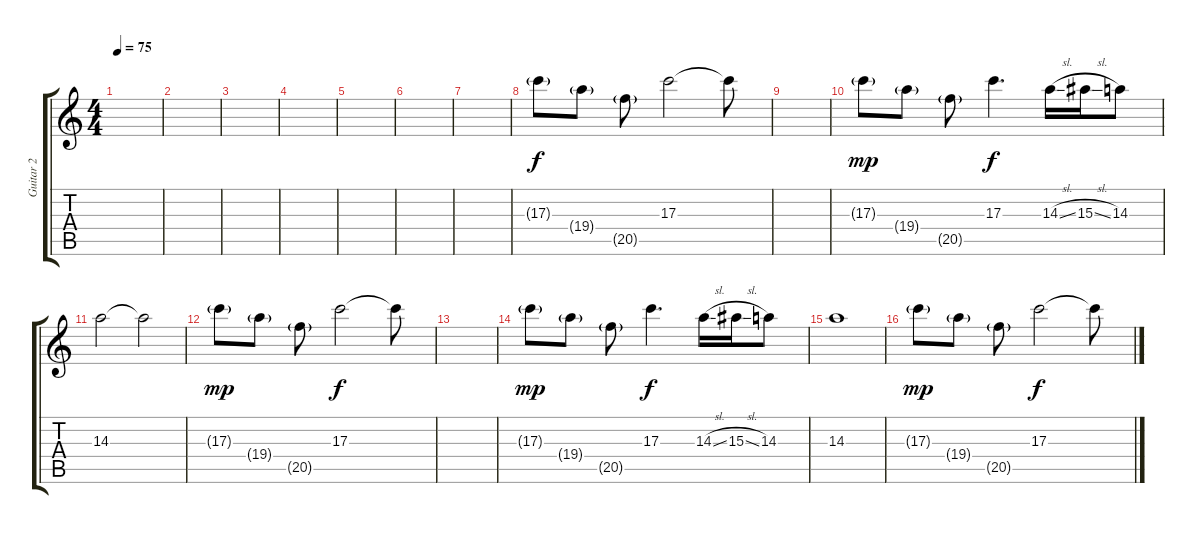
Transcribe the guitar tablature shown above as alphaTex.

\track ("Guitar 2" "Guitar 2") {instrument electricguitarjazz}
\staff {score tabs}
\tuning (E4 B3 G3 D3 A2 D2) {hide}
\ts (4 4)
\tempo 75
\clef g2
\ks c
|
|
|
|
|
|
|
17.3{g}.8 19.4{g}.8 20.5{g}.8 17.3.2{dy f} 17.3{t}.8 |
|
17.3{g}.8{dy mp} 19.4{g}.8 20.5{g}.8 17.3.4{d dy f} 14.3{sl}.16 15.3{sl}.16 14.3.8 |
14.3.2 14.3{t}.2 |
17.3{g}.8{dy mp} 19.4{g}.8 20.5{g}.8 17.3.2{dy f} 17.3{t}.8 |
|
17.3{g}.8{dy mp} 19.4{g}.8 20.5{g}.8 17.3.4{d dy f} 14.3{sl}.16 15.3{sl}.16 14.3.8 |
14.3.1 |
17.3{g}.8{dy mp} 19.4{g}.8 20.5{g}.8 17.3.2{dy f} 17.3{t}.8
